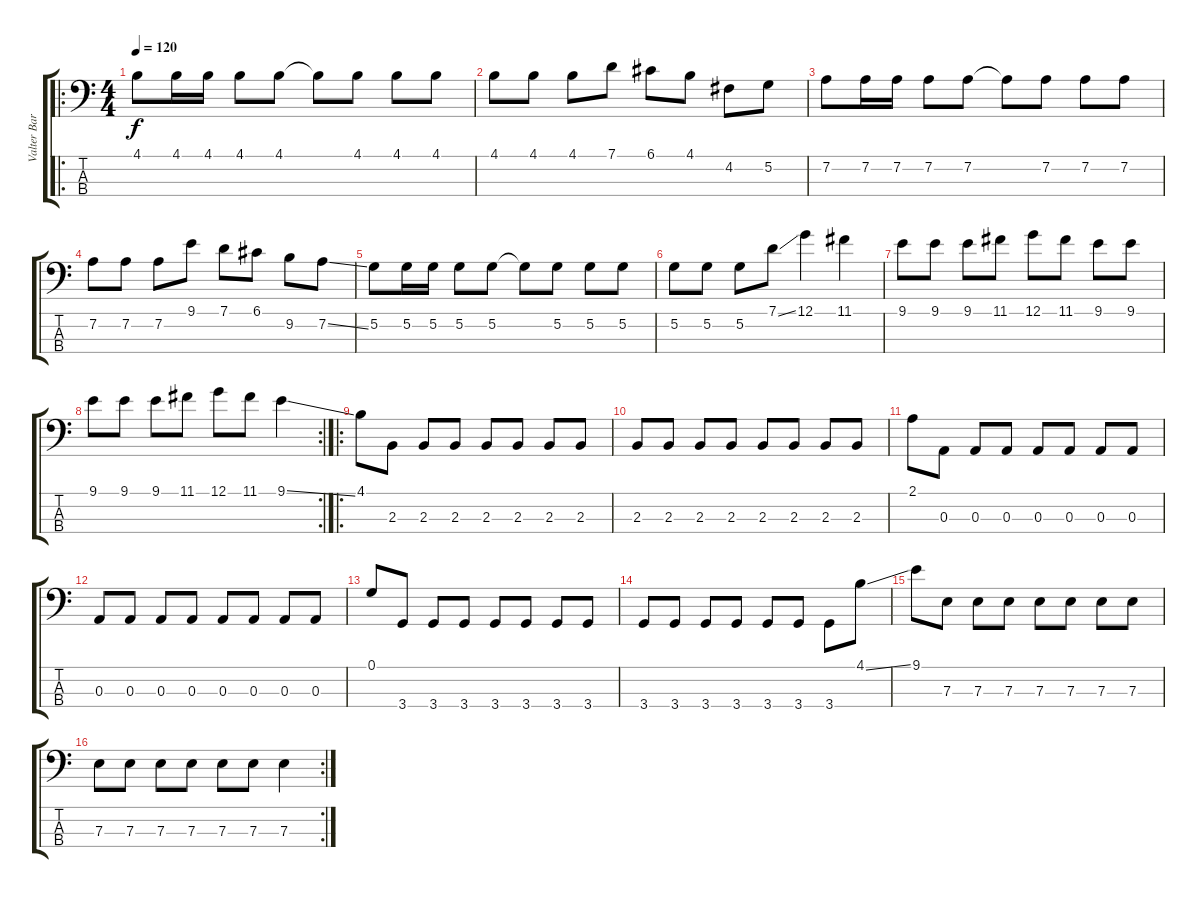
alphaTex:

\track ("Valter Barros" "Valter Bar") {instrument electricbassfinger}
\staff {score tabs}
\tuning (G2 D2 A1 E1) {hide}
\ro
\ts (4 4)
\tempo 120
\clef f4
\ks c
4.1.8{dy f} 4.1.16 4.1.16 4.1.8 4.1.8 4.1{t}.8 4.1.8 4.1.8 4.1.8 |
4.1.8 4.1.8 4.1.8 7.1.8 6.1.8 4.1.8 4.2.8 5.2.8 |
7.2.8 7.2.16 7.2.16 7.2.8 7.2.8 7.2{t}.8 7.2.8 7.2.8 7.2.8 |
7.2.8 7.2.8 7.2.8 9.1.8 7.1.8 6.1.8 9.2.8 7.2{ss}.8 |
5.2.8 5.2.16 5.2.16 5.2.8 5.2.8 5.2{t}.8 5.2.8 5.2.8 5.2.8 |
5.2.8 5.2.8 5.2.8 7.1{ss}.8 12.1.4 11.1.4 |
9.1.8 9.1.8 9.1.8 11.1.8 12.1.8 11.1.8 9.1.8 9.1.8 |
\rc 2
9.1.8 9.1.8 9.1.8 11.1.8 12.1.8 11.1.8 9.1{ss}.4 |
\ro
4.1.8 2.3.8 2.3.8 2.3.8 2.3.8 2.3.8 2.3.8 2.3.8 |
2.3.8 2.3.8 2.3.8 2.3.8 2.3.8 2.3.8 2.3.8 2.3.8 |
2.1.8 0.3.8 0.3.8 0.3.8 0.3.8 0.3.8 0.3.8 0.3.8 |
0.3.8 0.3.8 0.3.8 0.3.8 0.3.8 0.3.8 0.3.8 0.3.8 |
0.1.8 3.4.8 3.4.8 3.4.8 3.4.8 3.4.8 3.4.8 3.4.8 |
3.4.8 3.4.8 3.4.8 3.4.8 3.4.8 3.4.8 3.4.8 4.1{ss}.8 |
9.1.8 7.3.8 7.3.8 7.3.8 7.3.8 7.3.8 7.3.8 7.3.8 |
\rc 2
7.3.8 7.3.8 7.3.8 7.3.8 7.3.8 7.3.8 7.3{ss}.4
